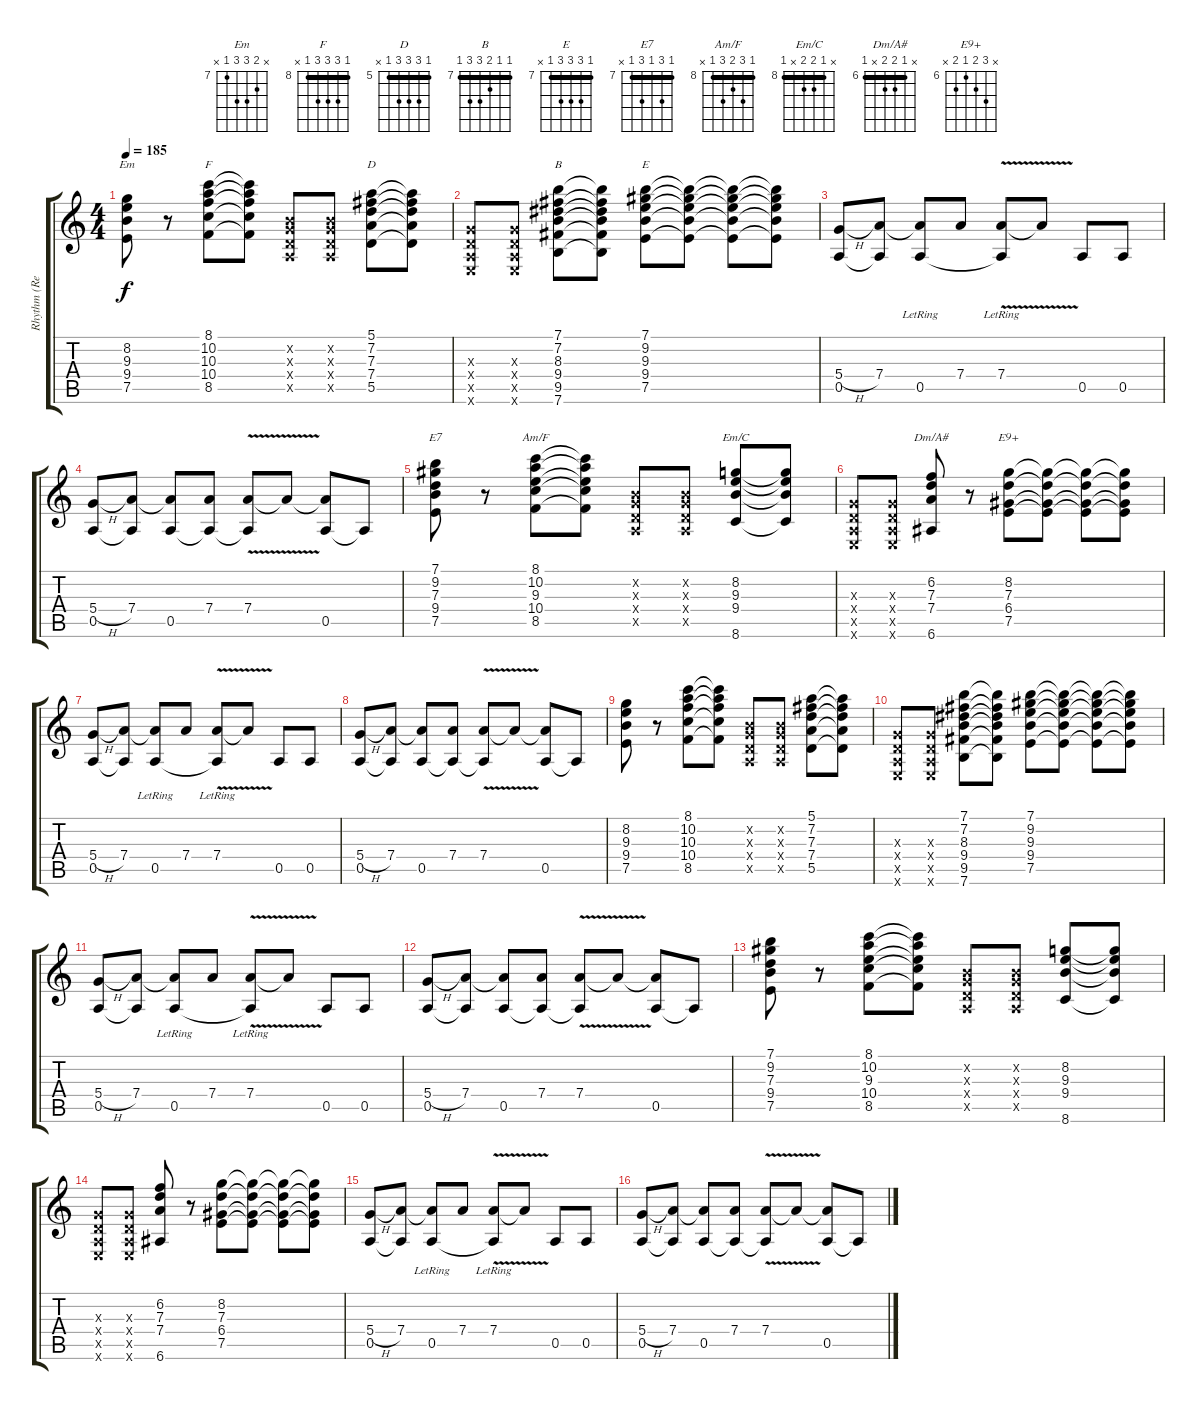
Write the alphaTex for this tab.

\track ("Rhythm (Retab)" "Rhythm (Re") {instrument overdrivenguitar}
\staff {score tabs}
\tuning (E4 B3 G3 D3 A2 E2) {hide}
\chord ("Em" x 8 9 9 7 x) {firstfret 7}
\chord ("F" 8 10 10 10 8 x) {firstfret 8 barre 8}
\chord ("D" 5 7 7 7 5 x) {firstfret 5 barre 5}
\chord ("B" 7 7 8 9 9 7) {firstfret 7 barre 7}
\chord ("E" 7 9 9 9 7 x) {firstfret 7 barre 7}
\chord ("E7" 7 9 7 9 7 x) {firstfret 7 barre 7}
\chord ("Am/F" 8 10 9 10 8 x) {firstfret 8 barre 8}
\chord ("Em/C" x 8 9 9 x 8) {firstfret 8 barre 8}
\chord ("Dm/A#" x 6 7 7 x 6) {firstfret 6 barre 6}
\chord ("E9+" x 8 7 6 7 x) {firstfret 6}
\ts (4 4)
\tempo 185
\clef g2
\ks c
(8.2 9.3 9.4 7.5).8{ch "Em" dy f} r.8 (8.1 10.2 10.3 10.4 8.5).8{ch "F"} (8.1{t} 10.2{t} 10.3{t} 10.4{t} 8.5{t}).8 (0.2{x} 0.3{x} 0.4{x} 0.5{x}).8 (0.2{x} 0.3{x} 0.4{x} 0.5{x}).8 (5.1 7.2 7.3 7.4 5.5).8{ch "D"} (5.1{t} 7.2{t} 7.3{t} 7.4{t} 5.5{t}).8 |
(0.3{x} 0.4{x} 0.5{x} 0.6{x}).8 (0.3{x} 0.4{x} 0.5{x} 0.6{x}).8 (7.1 7.2 8.3 9.4 9.5 7.6).8{ch "B"} (7.1{t} 7.2{t} 8.3{t} 9.4{t} 9.5{t} 7.6{t}).8 (7.1 9.2 9.3 9.4 7.5).8{ch "E"} (7.1{t} 9.2{t} 9.3{t} 9.4{t} 7.5{t}).8 (7.1{t} 9.2{t} 9.3{t} 9.4{t} 7.5{t}).8 (7.1{t} 9.2{t} 9.3{t} 9.4{t} 7.5{t}).8 |
(5.4{h} 0.5).8 (7.4 0.5{t}).8 (7.4{t} 0.5{lr}).8 7.4.8 (7.4{v lr} 0.5{t}).8 7.4{t}.8 0.5.8 0.5.8 |
(5.4{h} 0.5).8 (7.4 0.5{t}).8 (7.4{t} 0.5).8 (7.4 0.5{t}).8 (7.4{v} 0.5{t}).8 7.4{t}.8 (7.4{t} 0.5).8 0.5{t}.8 |
(7.1 9.2 7.3 9.4 7.5).8{ch "E7"} r.8 (8.1 10.2 9.3 10.4 8.5).8{ch "Am/F"} (8.1{t} 10.2{t} 9.3{t} 10.4{t} 8.5{t}).8 (0.2{x} 0.3{x} 0.4{x} 0.5{x}).8 (0.2{x} 0.3{x} 0.4{x} 0.5{x}).8 (8.2 9.3 9.4 8.6).8{ch "Em/C"} (8.2{t} 9.3{t} 9.4{t} 8.6{t}).8 |
(0.3{x} 0.4{x} 0.5{x} 0.6{x}).8 (0.3{x} 0.4{x} 0.5{x} 0.6{x}).8 (6.2 7.3 7.4 6.6).8{ch "Dm/A#"} r.8 (8.2 7.3 6.4 7.5).8{ch "E9+"} (8.2{t} 7.3{t} 6.4{t} 7.5{t}).8 (8.2{t} 7.3{t} 6.4{t} 7.5{t}).8 (8.2{t} 7.3{t} 6.4{t} 7.5{t}).8 |
(5.4{h} 0.5).8 (7.4 0.5{t}).8 (7.4{t} 0.5{lr}).8 7.4.8 (7.4{v lr} 0.5{t}).8 7.4{t}.8 0.5.8 0.5.8 |
(5.4{h} 0.5).8 (7.4 0.5{t}).8 (7.4{t} 0.5).8 (7.4 0.5{t}).8 (7.4{v} 0.5{t}).8 7.4{t}.8 (7.4{t} 0.5).8 0.5{t}.8 |
(8.2 9.3 9.4 7.5).8 r.8 (8.1 10.2 10.3 10.4 8.5).8 (8.1{t} 10.2{t} 10.3{t} 10.4{t} 8.5{t}).8 (0.2{x} 0.3{x} 0.4{x} 0.5{x}).8 (0.2{x} 0.3{x} 0.4{x} 0.5{x}).8 (5.1 7.2 7.3 7.4 5.5).8 (5.1{t} 7.2{t} 7.3{t} 7.4{t} 5.5{t}).8 |
(0.3{x} 0.4{x} 0.5{x} 0.6{x}).8 (0.3{x} 0.4{x} 0.5{x} 0.6{x}).8 (7.1 7.2 8.3 9.4 9.5 7.6).8 (7.1{t} 7.2{t} 8.3{t} 9.4{t} 9.5{t} 7.6{t}).8 (7.1 9.2 9.3 9.4 7.5).8 (7.1{t} 9.2{t} 9.3{t} 9.4{t} 7.5{t}).8 (7.1{t} 9.2{t} 9.3{t} 9.4{t} 7.5{t}).8 (7.1{t} 9.2{t} 9.3{t} 9.4{t} 7.5{t}).8 |
(5.4{h} 0.5).8 (7.4 0.5{t}).8 (7.4{t} 0.5{lr}).8 7.4.8 (7.4{v lr} 0.5{t}).8 7.4{t}.8 0.5.8 0.5.8 |
(5.4{h} 0.5).8 (7.4 0.5{t}).8 (7.4{t} 0.5).8 (7.4 0.5{t}).8 (7.4{v} 0.5{t}).8 7.4{t}.8 (7.4{t} 0.5).8 0.5{t}.8 |
(7.1 9.2 7.3 9.4 7.5).8 r.8 (8.1 10.2 9.3 10.4 8.5).8 (8.1{t} 10.2{t} 9.3{t} 10.4{t} 8.5{t}).8 (0.2{x} 0.3{x} 0.4{x} 0.5{x}).8 (0.2{x} 0.3{x} 0.4{x} 0.5{x}).8 (8.2 9.3 9.4 8.6).8 (8.2{t} 9.3{t} 9.4{t} 8.6{t}).8 |
(0.3{x} 0.4{x} 0.5{x} 0.6{x}).8 (0.3{x} 0.4{x} 0.5{x} 0.6{x}).8 (6.2 7.3 7.4 6.6).8 r.8 (8.2 7.3 6.4 7.5).8 (8.2{t} 7.3{t} 6.4{t} 7.5{t}).8 (8.2{t} 7.3{t} 6.4{t} 7.5{t}).8 (8.2{t} 7.3{t} 6.4{t} 7.5{t}).8 |
(5.4{h} 0.5).8 (7.4 0.5{t}).8 (7.4{t} 0.5{lr}).8 7.4.8 (7.4{v lr} 0.5{t}).8 7.4{t}.8 0.5.8 0.5.8 |
(5.4{h} 0.5).8 (7.4 0.5{t}).8 (7.4{t} 0.5).8 (7.4 0.5{t}).8 (7.4{v} 0.5{t}).8 7.4{t}.8 (7.4{t} 0.5).8 0.5{t}.8
